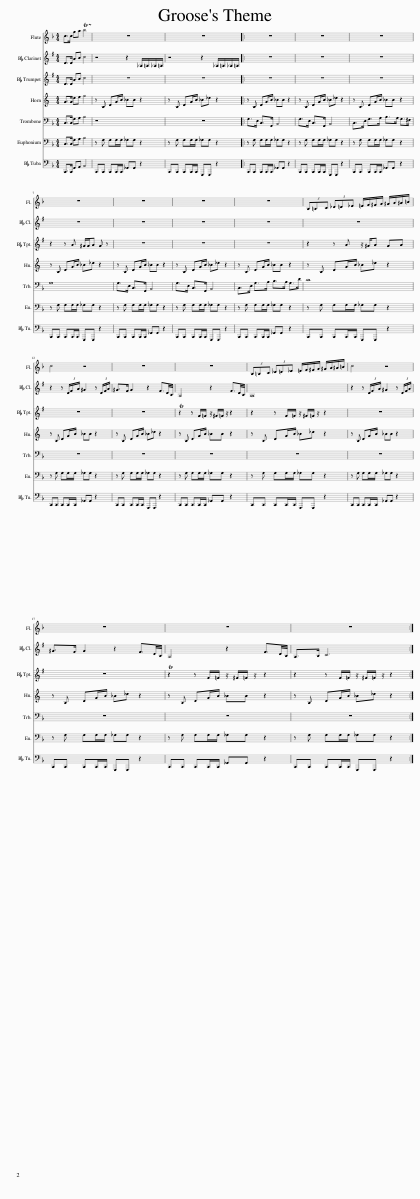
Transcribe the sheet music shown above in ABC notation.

X:1
%%score 1 2 3 4 5 6 7
L:1/8
M:4/4
I:linebreak $
K:F
V:1 treble
V:2 treble transpose=-2
V:3 treble transpose=-2
V:4 treble transpose=-7
V:5 bass
V:6 bass
V:7 bass
V:1
 c>c ga !trill(!Tb4!trill)! | z8 | z8 |: z8 | z8 | %5
 z8 |$ z8 | z8 | z8 | z8 | %10
 (3B,=B,C (3_D=D_E =E/F/^F/G/ ^G/A/^A/=B/ |$ c4 z4 | z8 | z8 | (3B,=B,C (3_D=D_E =E/F/^F/G/ ^G/A/^A/=B/ | %15
 c4 z4 |$ z8 | z8 | z8 :| %19
V:2
[K:G] D>D AB c4 | z4 z2 _A,/=A,/_A,/=A,/ | z4 z2 _A,/=A,/_A,/=A,/ |: z8 | z8 | %5
 z8 |$ z8 | z8 | z8 | z8 | %10
 z8 |$ z2 z (3D/F/A/ ^G2 z (3D/F/A/ | ^G>F G2 z2 F3/2D/4B,/4 | !trill(!TA,4 z2 F3/2D/4B,/4!trill)! | A,8 | %15
 z2 z (3D/F/A/ ^G2 z (3D/F/A/ |$ ^G>F G2 z2 F3/2D/4B,/4 | !trill(!TA,4 z2 F3/2D/4B,/4!trill)! | A,>B, C6 :| %19
V:3
[K:G] D>D AB c4 | z8 | z8 |: z8 | z8 | %5
 z8 |$ z2 z A ^G/G/A G z | z8 | z8 | z8 | %10
 z2 z A z/ ^G/A GA |$ z8 | z8 | z2 z F/=F/ z/ ^F/=F/ z/ z2 | z2 z F/=F/ z/ ^F/=F/ z/ z2 | %15
 z8 |$ z8 | z2 z F/=F/ z/ ^F/=F/ z/ z2 | z2 z F/=F/ z/ ^F/=F/ z/ z2 :| %19
V:4
[K:C] G>G de f4 | z B, DG/B/ _BB z2 | z B, DG/B/ _B_d z2 |: z B, DG/B/ _BB z2 | z B, DG/B/ _B_d z2 | %5
 z B, DG/B/ _BB z2 |$ z B, DG/B/ _B_d z2 | z B, DG/B/ _BB z2 | z B, DG/B/ _B_d z2 | z B, DG/B/ _BB z2 | %10
 z B, DG/B/ _B_d z2 |$ z B, DG/B/ _BB z2 | z B, DG/B/ _B_d z2 | z B, DG/B/ _BB z2 | z B, DG/B/ _B_d z2 | %15
 z B, DG/B/ _BB z2 |$ z B, DG/B/ _B_d z2 | z B, DG/B/ _BB z2 | z B, DG/B/ _B_d z2 :| %19
V:5
 C,>C, G,A, B,4 | z8 | z8 |: G,>E, C,>G,, B,,4 | G,>E, C,>G,, B,,4 | %5
 C,>E, G,>A, B,>A, G,>^F, |$ G,8 | G,>E, C,>G,, B,,4 | G,>E, C,>G,, B,,4 | C,>E, G,>A, B,>A, G,>D | %10
 C8 |$ z8 | z8 | z8 | z8 | %15
 z8 |$ z8 | z8 | z8 :| %19
V:6
 C,>C, G,A, B,4 | z G, G,G,/G,/ _G,G, z2 | z G, G,G,/G,/ _G,G, z2 |: z G, G,G,/G,/ _G,G, z2 | z G, G,G,/G,/ _G,G, z2 | %5
 z G, G,G,/G,/ _G,G, z2 |$ z G, G,G,/G,/ _G,G, z2 | z G, G,G,/G,/ _G,G, z2 | z G, G,G,/G,/ _G,G, z2 | z G, G,G,/G,/ _G,G, z2 | %10
 z G, G,G,/G,/ _G,G, z2 |$ z G, G,G,/G,/ _G,G, z2 | z G, G,G,/G,/ _G,G, z2 | z G, G,G,/G,/ _G,G, z2 | z G, G,G,/G,/ _G,G, z2 | %15
 z G, G,G,/G,/ _G,G, z2 |$ z G, G,G,/G,/ _G,G, z2 | z G, G,G,/G,/ _G,G, z2 | z G, G,G,/G,/ _G,G, z2 :| %19
V:7
 C,,>C,, G,,A,, B,,4 | C,,C,, C,,C,,/C,,/ _G,,G,, z2 | C,,C,, C,,C,,/C,,/ G,,,G,,, z2 |: C,,C,, C,,C,,/C,,/ _G,,G,, z2 | C,,C,, C,,C,,/C,,/ G,,,G,,, z2 | %5
 C,,C,, C,,C,,/C,,/ _G,,G,, z2 |$ C,,C,, C,,C,,/C,,/ G,,,G,,, z2 | C,,C,, C,,C,,/C,,/ _G,,G,, z2 | C,,C,, C,,C,,/C,,/ G,,,G,,, z2 | C,,C,, C,,C,,/C,,/ _G,,G,, z2 | %10
 C,,C,, C,,C,,/C,,/ G,,,G,,, z2 |$ C,,C,, C,,C,,/C,,/ _G,,G,, z2 | C,,C,, C,,C,,/C,,/ G,,,G,,, z2 | C,,C,, C,,C,,/C,,/ _G,,G,, z2 | C,,C,, C,,C,,/C,,/ G,,,G,,, z2 | %15
 C,,C,, C,,C,,/C,,/ _G,,G,, z2 |$ C,,C,, C,,C,,/C,,/ G,,,G,,, z2 | C,,C,, C,,C,,/C,,/ _G,,G,, z2 | C,,C,, C,,C,,/C,,/ G,,,G,,, z2 :| %19
